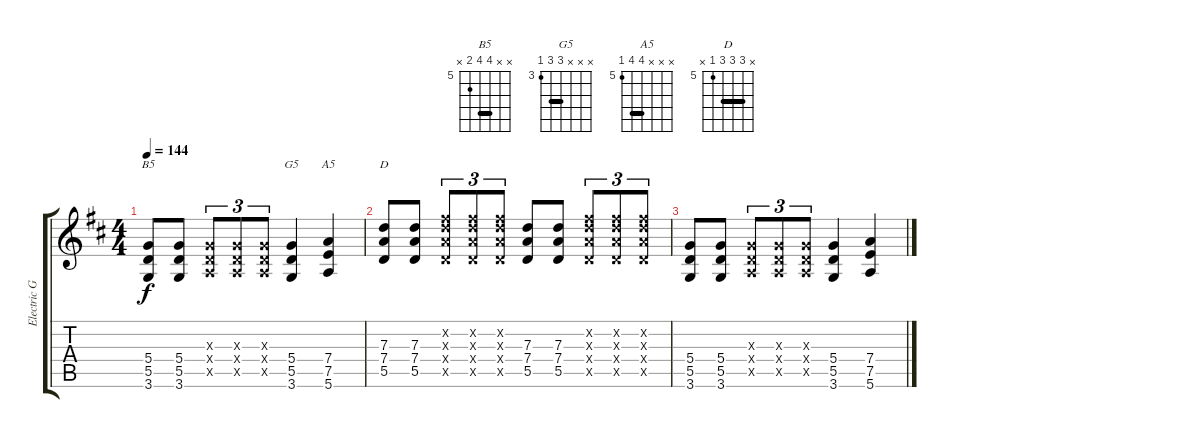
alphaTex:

\track ("Electric Guitar 3" "Electric G") {instrument distortionguitar}
\staff {score tabs}
\tuning (E4 B3 G3 D3 A2 E2) {hide}
\chord ("B5" x x 8 8 6 x) {firstfret 5 barre 8}
\chord ("G5" x x x 5 5 3) {firstfret 3 barre 5}
\chord ("A5" x x x 8 8 5) {firstfret 5 barre 8}
\chord ("D" x 7 7 7 5 x) {firstfret 5 barre 7}
\ts (4 4)
\tempo 144
\clef g2
\ks d
(5.4 5.5 3.6).8{ch "B5" dy f} (5.4 5.5 3.6).8 (0.3{x} 0.4{x} 0.5{x}).8{tu (3 2)} (0.3{x} 0.4{x} 0.5{x}).8{tu (3 2)} (0.3{x} 0.4{x} 0.5{x}).8{tu (3 2)} (5.4 5.5 3.6).4{ch "G5"} (7.4 7.5 5.6).4{ch "A5"} |
(7.3 7.4 5.5).8{ch "D"} (7.3 7.4 5.5).8 (7.2{x} 7.3{x} 7.4{x} 5.5{x}).8{tu (3 2)} (7.2{x} 7.3{x} 7.4{x} 5.5{x}).8{tu (3 2)} (7.2{x} 7.3{x} 7.4{x} 5.5{x}).8{tu (3 2)} (7.3 7.4 5.5).8 (7.3 7.4 5.5).8 (7.2{x} 7.3{x} 7.4{x} 5.5{x}).8{tu (3 2)} (7.2{x} 7.3{x} 7.4{x} 5.5{x}).8{tu (3 2)} (7.2{x} 7.3{x} 7.4{x} 5.5{x}).8{tu (3 2)} |
(5.4 5.5 3.6).8 (5.4 5.5 3.6).8 (0.3{x} 0.4{x} 0.5{x}).8{tu (3 2)} (0.3{x} 0.4{x} 0.5{x}).8{tu (3 2)} (0.3{x} 0.4{x} 0.5{x}).8{tu (3 2)} (5.4 5.5 3.6).4 (7.4 7.5 5.6).4
